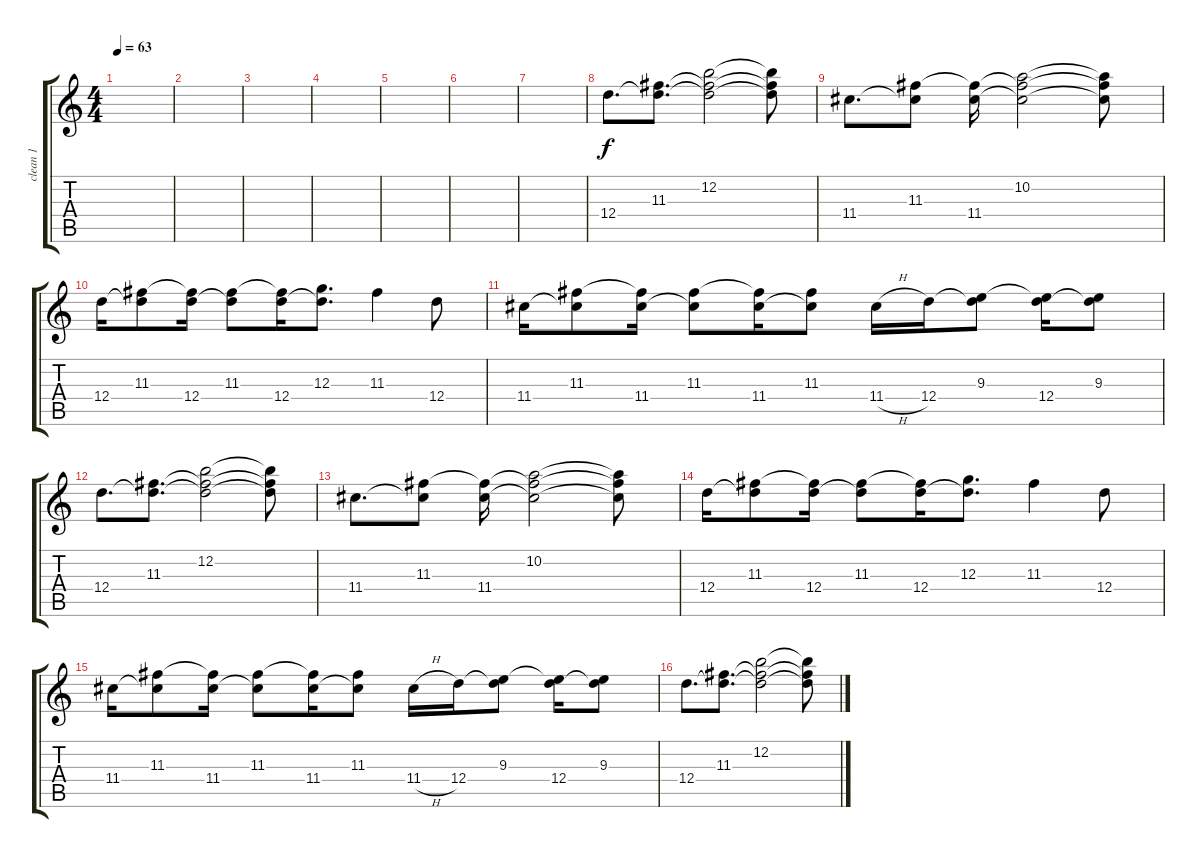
\track ("clean 1" "clean 1") {instrument electricguitarclean}
\staff {score tabs}
\tuning (E4 B3 G3 D3 A2 D2) {hide}
\ts (4 4)
\tempo 63
\clef g2
\ks c
|
|
|
|
|
|
|
12.4.8{d} (11.3 12.4{t}).8{d} (12.2 11.3{t} 12.4{t}).2 (12.2{t} 11.3{t} 12.4{t}).8 |
11.4.8{d} (11.3 11.4{t}).8 (11.3{t} 11.4).16 (10.2 11.3{t} 11.4{t}).2 (10.2{t} 11.3{t} 11.4{t}).8 |
12.4.16 (11.3 12.4{t}).8 (11.3{t} 12.4).16 (11.3 12.4{t}).8 (11.3{t} 12.4).16 (12.3 12.4{t}).8{d} 11.3.4 12.4.8 |
11.4.16 (11.3 11.4{t}).8 (11.3{t} 11.4).16 (11.3 11.4{t}).8 (11.3{t} 11.4).16 (11.3 11.4{t}).8 11.4{h}.16 12.4.16 (9.3 12.4{t}).8 (9.3{t} 12.4).16 (9.3 12.4{t}).8 |
12.4.8{d} (11.3 12.4{t}).8{d} (12.2 11.3{t} 12.4{t}).2 (12.2{t} 11.3{t} 12.4{t}).8 |
11.4.8{d} (11.3 11.4{t}).8 (11.3{t} 11.4).16 (10.2 11.3{t} 11.4{t}).2 (10.2{t} 11.3{t} 11.4{t}).8 |
12.4.16 (11.3 12.4{t}).8 (11.3{t} 12.4).16 (11.3 12.4{t}).8 (11.3{t} 12.4).16 (12.3 12.4{t}).8{d} 11.3.4 12.4.8 |
11.4.16 (11.3 11.4{t}).8 (11.3{t} 11.4).16 (11.3 11.4{t}).8 (11.3{t} 11.4).16 (11.3 11.4{t}).8 11.4{h}.16 12.4.16 (9.3 12.4{t}).8 (9.3{t} 12.4).16 (9.3 12.4{t}).8 |
12.4.8{d} (11.3 12.4{t}).8{d} (12.2 11.3{t} 12.4{t}).2 (12.2{t} 11.3{t} 12.4{t}).8
